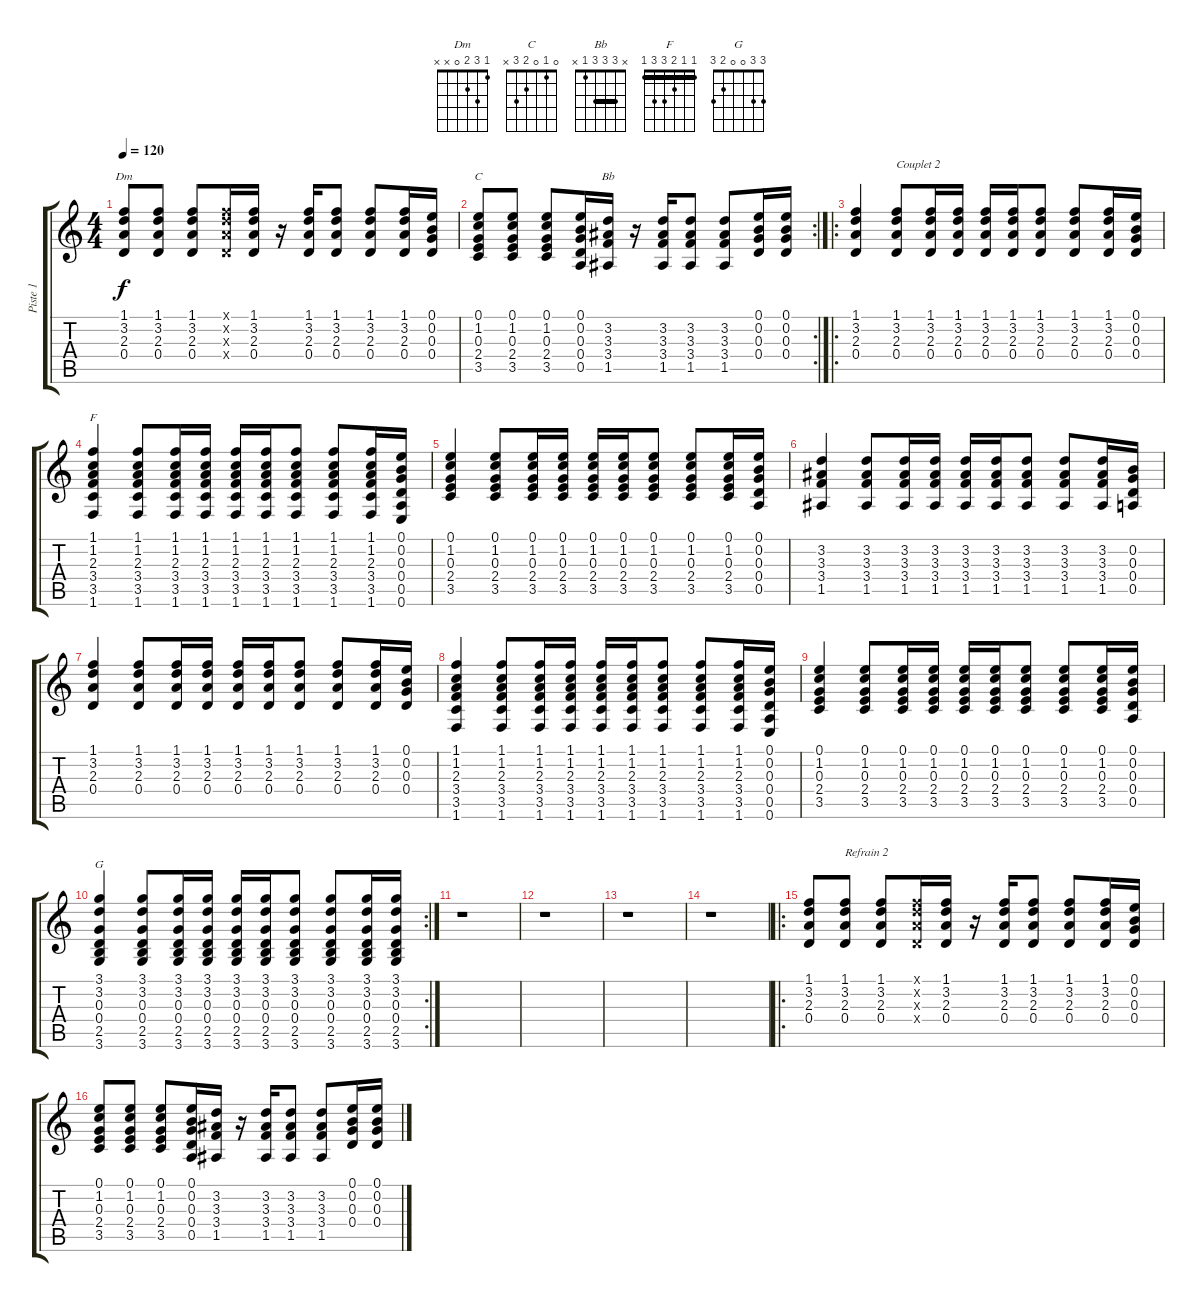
\track ("Piste 1" "Piste 1") {instrument acousticguitarnylon}
\staff {score tabs}
\tuning (E4 B3 G3 D3 A2 E2) {hide}
\chord ("Dm" 1 3 2 0 x x)
\chord ("C" 0 1 0 2 3 x)
\chord ("Bb" x 3 3 3 1 x) {barre 3}
\chord ("F" 1 1 2 3 3 1) {barre 1}
\chord ("G" 3 3 0 0 2 3)
\ts (4 4)
\tempo 120
\clef g2
\ks c
(1.1 3.2 2.3 0.4).8{ch "Dm" dy f} (1.1 3.2 2.3 0.4).8 (1.1 3.2 2.3 0.4).8 (1.1{x} 3.2{x} 2.3{x} 0.4{x}).16 (1.1 3.2 2.3 0.4).16 r.16 (1.1 3.2 2.3 0.4).16 (1.1 3.2 2.3 0.4).8 (1.1 3.2 2.3 0.4).8 (1.1 3.2 2.3 0.4).16 (0.1 0.2 0.3 0.4).16 |
\rc 2
(0.1 1.2 0.3 2.4 3.5).8{ch "C"} (0.1 1.2 0.3 2.4 3.5).8 (0.1 1.2 0.3 2.4 3.5).8 (0.1 0.2 0.3 0.4 0.5).16 (3.2 3.3 3.4 1.5).16{ch "Bb"} r.16 (3.2 3.3 3.4 1.5).16 (3.2 3.3 3.4 1.5).8 (3.2 3.3 3.4 1.5).8 (0.1 0.2 0.3 0.4).16 (0.1 0.2 0.3 0.4).16 |
\ro
(1.1 3.2 2.3 0.4).4 (1.1 3.2 2.3 0.4).8{txt "Couplet 2"} (1.1 3.2 2.3 0.4).16 (1.1 3.2 2.3 0.4).16 (1.1 3.2 2.3 0.4).16 (1.1 3.2 2.3 0.4).16 (1.1 3.2 2.3 0.4).8 (1.1 3.2 2.3 0.4).8 (1.1 3.2 2.3 0.4).16 (0.1 0.2 0.3 0.4).16 |
(1.1 1.2 2.3 3.4 3.5 1.6).4{ch "F"} (1.1 1.2 2.3 3.4 3.5 1.6).8 (1.1 1.2 2.3 3.4 3.5 1.6).16 (1.1 1.2 2.3 3.4 3.5 1.6).16 (1.1 1.2 2.3 3.4 3.5 1.6).16 (1.1 1.2 2.3 3.4 3.5 1.6).16 (1.1 1.2 2.3 3.4 3.5 1.6).8 (1.1 1.2 2.3 3.4 3.5 1.6).8 (1.1 1.2 2.3 3.4 3.5 1.6).16 (0.1 0.2 0.3 0.4 0.5 0.6).16 |
(0.1 1.2 0.3 2.4 3.5).4 (0.1 1.2 0.3 2.4 3.5).8 (0.1 1.2 0.3 2.4 3.5).16 (0.1 1.2 0.3 2.4 3.5).16 (0.1 1.2 0.3 2.4 3.5).16 (0.1 1.2 0.3 2.4 3.5).16 (0.1 1.2 0.3 2.4 3.5).8 (0.1 1.2 0.3 2.4 3.5).8 (0.1 1.2 0.3 2.4 3.5).16 (0.1 0.2 0.3 0.4 0.5).16 |
(3.2 3.3 3.4 1.5).4 (3.2 3.3 3.4 1.5).8 (3.2 3.3 3.4 1.5).16 (3.2 3.3 3.4 1.5).16 (3.2 3.3 3.4 1.5).16 (3.2 3.3 3.4 1.5).16 (3.2 3.3 3.4 1.5).8 (3.2 3.3 3.4 1.5).8 (3.2 3.3 3.4 1.5).16 (0.2 0.3 0.4 0.5).16 |
(1.1 3.2 2.3 0.4).4 (1.1 3.2 2.3 0.4).8 (1.1 3.2 2.3 0.4).16 (1.1 3.2 2.3 0.4).16 (1.1 3.2 2.3 0.4).16 (1.1 3.2 2.3 0.4).16 (1.1 3.2 2.3 0.4).8 (1.1 3.2 2.3 0.4).8 (1.1 3.2 2.3 0.4).16 (0.1 0.2 0.3 0.4).16 |
(1.1 1.2 2.3 3.4 3.5 1.6).4 (1.1 1.2 2.3 3.4 3.5 1.6).8 (1.1 1.2 2.3 3.4 3.5 1.6).16 (1.1 1.2 2.3 3.4 3.5 1.6).16 (1.1 1.2 2.3 3.4 3.5 1.6).16 (1.1 1.2 2.3 3.4 3.5 1.6).16 (1.1 1.2 2.3 3.4 3.5 1.6).8 (1.1 1.2 2.3 3.4 3.5 1.6).8 (1.1 1.2 2.3 3.4 3.5 1.6).16 (0.1 0.2 0.3 0.4 0.5 0.6).16 |
(0.1 1.2 0.3 2.4 3.5).4 (0.1 1.2 0.3 2.4 3.5).8 (0.1 1.2 0.3 2.4 3.5).16 (0.1 1.2 0.3 2.4 3.5).16 (0.1 1.2 0.3 2.4 3.5).16 (0.1 1.2 0.3 2.4 3.5).16 (0.1 1.2 0.3 2.4 3.5).8 (0.1 1.2 0.3 2.4 3.5).8 (0.1 1.2 0.3 2.4 3.5).16 (0.1 0.2 0.3 0.4 0.5).16 |
\rc 2
(3.1 3.2 0.3 0.4 2.5 3.6).4{ch "G"} (3.1 3.2 0.3 0.4 2.5 3.6).8 (3.1 3.2 0.3 0.4 2.5 3.6).16 (3.1 3.2 0.3 0.4 2.5 3.6).16 (3.1 3.2 0.3 0.4 2.5 3.6).16 (3.1 3.2 0.3 0.4 2.5 3.6).16 (3.1 3.2 0.3 0.4 2.5 3.6).8 (3.1 3.2 0.3 0.4 2.5 3.6).8 (3.1 3.2 0.3 0.4 2.5 3.6).16 (3.1 3.2 0.3 0.4 2.5 3.6).16 |
r.1 |
r.1 |
r.1 |
r.1 |
\ro
(1.1 3.2 2.3 0.4).8 (1.1 3.2 2.3 0.4).8{txt "Refrain 2"} (1.1 3.2 2.3 0.4).8 (1.1{x} 3.2{x} 2.3{x} 0.4{x}).16 (1.1 3.2 2.3 0.4).16 r.16 (1.1 3.2 2.3 0.4).16 (1.1 3.2 2.3 0.4).8 (1.1 3.2 2.3 0.4).8 (1.1 3.2 2.3 0.4).16 (0.1 0.2 0.3 0.4).16 |
(0.1 1.2 0.3 2.4 3.5).8 (0.1 1.2 0.3 2.4 3.5).8 (0.1 1.2 0.3 2.4 3.5).8 (0.1 0.2 0.3 0.4 0.5).16 (3.2 3.3 3.4 1.5).16 r.16 (3.2 3.3 3.4 1.5).16 (3.2 3.3 3.4 1.5).8 (3.2 3.3 3.4 1.5).8 (0.1 0.2 0.3 0.4).16 (0.1 0.2 0.3 0.4).16
